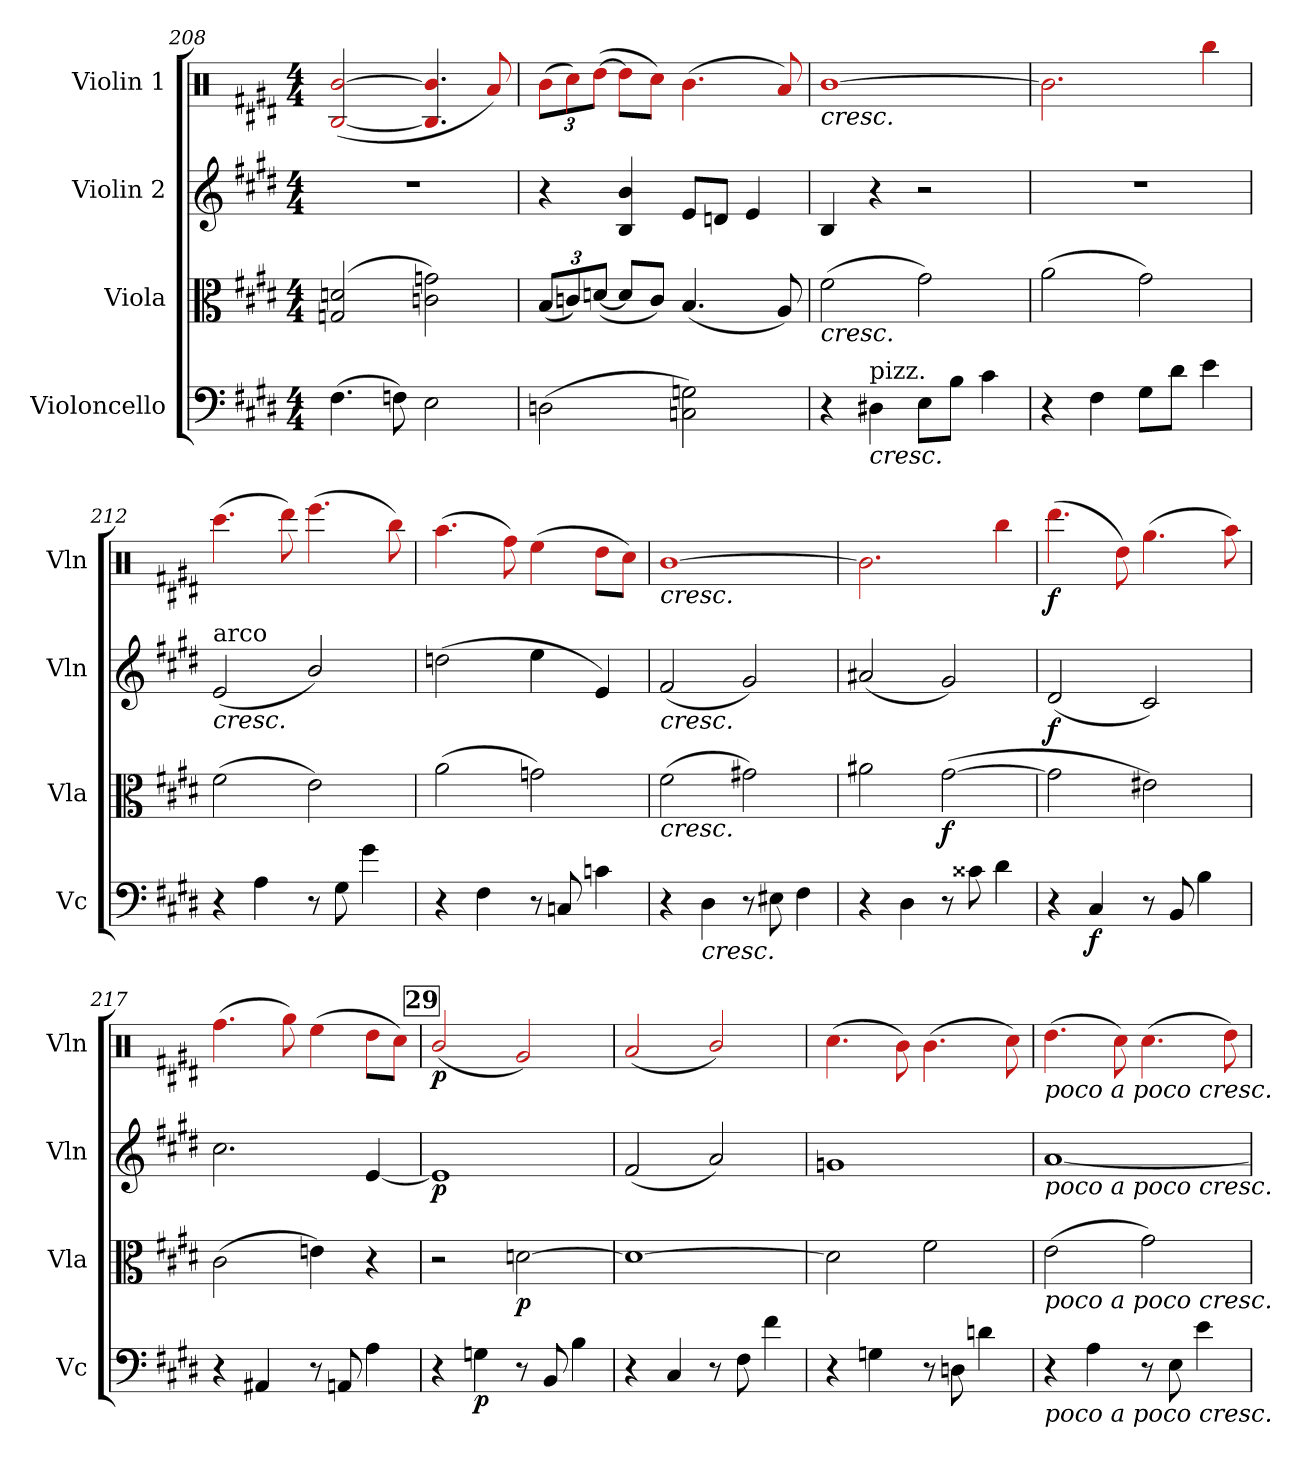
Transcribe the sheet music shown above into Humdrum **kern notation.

**kern	**dynam	**kern	**dynam	**kern	**dynam	**kern	**dynam
*part4	*part4	*part3	*part3	*part2	*part2	*part1	*part1
*staff4	*staff4	*staff3	*staff3	*staff2	*staff2	*staff1	*staff1
*I"Violoncello	*	*I"Viola	*	*I"Violin 2	*	*I"Violin 1	*
*I'Vc	*	*I'Vla	*	*I'Vln	*	*I'Vln	*
*clefF4	*	*clefC3	*	*clefG2	*	*clefX	*
*k[f#c#g#d#]	*	*k[f#c#g#d#]	*	*k[f#c#g#d#]	*	*k[f#c#g#d#]	*
*M4/4	*	*M4/4	*	*M4/4	*	*M4/4	*
=208	=208	=208	=208	=208	=208	=208	=208
(4.F#\	.	(2Gn/ 2dn/	.	1r	.	([2B/ [2b/	.
8Fn\)	.	.	.	.	.	.	.
2E\	.	2cn\ 2gn\)	.	.	.	4.B/] 4.b/]	.
.	.	.	.	.	.	8a/)	.
=209	=209	=209	=209	=209	=209	=209	=209
*	*	*Xbrackettup	*	*	*	*Xbrackettup	*
(2Dn\	.	(12B/L	.	4r	.	(12b\L	.
.	.	12cn/)	.	.	.	12ccn\)	.
.	.	([12dn/J	.	.	.	([12ddn\J	.
.	.	8d/L]	.	4B/ 4b/	.	8dd\L]	.
.	.	8c/J)	.	.	.	8cc\J)	.
2Cn\ 2Gn\)	.	(4.B/	.	8e/L	.	(4.b\	.
.	.	.	.	8dn/J	.	.	.
.	.	.	.	4e/	.	.	.
.	.	8A/)	.	.	.	8a/)	.
!!LO:LB:g=z
=210	=210	=210	=210	=210	=210	=210	=210
!	!	!	!	!	!	!LO:TX:b:i:t=cresc.	!
!	!	!LO:TX:b:i:t=cresc.	!	!	!	!	!
4r	.	(2f#\	.	4B/	.	[1b	.
!LO:TX:a:t=pizz.	!	!	!	!	!	!	!
!LO:TX:b:i:t=cresc.	!	!	!	!	!	!	!
4D#X\	.	.	.	4r	.	.	.
8E\L	.	2g#\)	.	2r	.	.	.
8B\J	.	.	.	.	.	.	.
4c#\	.	.	.	.	.	.	.
=211	=211	=211	=211	=211	=211	=211	=211
4r	.	(2a\	.	1r	.	2.b\]	.
4F#\	.	.	.	.	.	.	.
8G#\L	.	2g#\)	.	.	.	.	.
8d#\J	.	.	.	.	.	.	.
4e\	.	.	.	.	.	4bb\	.
=212	=212	=212	=212	=212	=212	=212	=212
!	!	!	!	!LO:TX:a:t=arco	!	!	!
!	!	!	!	!LO:TX:b:i:t=cresc.	!	!	!
4r	.	(2f#\	.	(2e/	.	(4.ccc\	.
4A\	.	.	.	.	.	.	.
.	.	.	.	.	.	8ddd\)	.
8r	.	2e\)	.	2b/)	.	(4.eee\	.
8G#\	.	.	.	.	.	.	.
4g#\	.	.	.	.	.	.	.
.	.	.	.	.	.	8bb\)	.
=213	=213	=213	=213	=213	=213	=213	=213
4r	.	(2a\	.	(2ddn\	.	(4.aa\	.
4F#\	.	.	.	.	.	.	.
.	.	.	.	.	.	8ff\)	.
8r	.	2gn\)	.	4ee\	.	(4ee\	.
8Cn/	.	.	.	.	.	.	.
4cn\	.	.	.	4e/)	.	8ddn\L	.
.	.	.	.	.	.	8ccn\J)	.
=214	=214	=214	=214	=214	=214	=214	=214
!	!	!	!LO:HP:b	!	!LO:HP:b	!	!LO:HP:b
4r	.	(2f#\	<	(2f#/	<	[1b	<
!	!LO:HP:b	!	!	!	!	!	!
4D#\	<	.	.	.	.	.	.
8r	.	2g#X\)	.	2g#/)	.	.	.
8E#X\	.	.	.	.	.	.	.
4F#\	.	.	.	.	.	.	.
!!LO:LB:g=z
=215	=215	=215	=215	=215	=215	=215	=215
4r	.	2a#X\	.	(2a#X/	.	2.b\]	.
4D#\	.	.	.	.	.	.	.
!	!	!	!LO:DY:b	!	!	!	!
8r	.	([2g#\	f	2g#/)	.	.	.
8c##X\	.	.	.	.	.	.	.
4d#\	.	.	.	.	.	4bb\	.
=216	=216	=216	=216	=216	=216	=216	=216
!	!	!	!	!	!LO:DY:b	!	!LO:DY:b
4r	.	2g#\]	.	(2d#/	f	(4.ddd\	f
!	!LO:DY:b	!	!	!	!	!	!
4C#/	f	.	.	.	.	.	.
.	.	.	.	.	.	8dd\)	.
8r	.	2e#X\)	.	2c#/)	.	(4.gg\	.
8BB/	.	.	.	.	.	.	.
4B\	.	.	.	.	.	.	.
.	.	.	.	.	.	8aa#X\)	.
=217	=217	=217	=217	=217	=217	=217	=217
4r	.	(2c#\	.	2.cc#\	.	(4.ff\	.
4AA#X/	.	.	.	.	.	.	.
.	.	.	.	.	.	8gg\)	.
8r	.	4en\)	.	.	.	(4ee\	.
8AAn/	.	.	.	.	.	.	.
4A\	.	4r	[	[4e/	.	8dd\L	.
.	.	.	.	.	.	8cc\J)	.
.	[	.	.	.	[	.	[
!!LO:REH:place=s1:a:B:cj:fs=14:t=29
=218	=218	=218	=218	=218	=218	=218	=218
!	!	!	!	!	!LO:DY:b	!	!LO:DY:b
4r	.	2r	.	1e]	p	(2b/	p
!	!LO:DY:b	!	!	!	!	!	!
4Gn\	p	.	.	.	.	.	.
!	!	!	!LO:DY:b	!	!	!	!
8r	.	[2dn\	p	.	.	2gn/)	.
8BB/	.	.	.	.	.	.	.
4B\	.	.	.	.	.	.	.
=219	=219	=219	=219	=219	=219	=219	=219
4r	.	1d_	.	(2f#/	.	(2a/	.
4C#/	.	.	.	.	.	.	.
8r	.	.	.	2a/)	.	2b/)	.
8F#\	.	.	.	.	.	.	.
4f#\	.	.	.	.	.	.	.
!!LO:PB:g=z
=220	=220	=220	=220	=220	=220	=220	=220
4r	.	2dn\]	.	1gn	.	(4.cc\	.
4Gn\	.	.	.	.	.	.	.
.	.	.	.	.	.	8b\)	.
8r	.	2f#\	.	.	.	(4.b\	.
8Dn\	.	.	.	.	.	.	.
4dn\	.	.	.	.	.	.	.
.	.	.	.	.	.	8cc\)	.
=221	=221	=221	=221	=221	=221	=221	=221
!	!	!	!	!	!	!LO:TX:b:i:t=poco a poco cresc.	!
!	!	!	!	!LO:TX:b:i:t=poco a poco cresc.	!	!	!
!	!	!LO:TX:b:i:t=poco a poco cresc.	!	!	!	!	!
!LO:TX:b:i:t=poco a poco cresc.	!	!	!	!	!	!	!
4r	.	(2e\	.	[1a	.	(4.dd\	.
4A\	.	.	.	.	.	.	.
.	.	.	.	.	.	8cc\)	.
8r	.	2g#\)	.	.	.	(4.cc\	.
8E\	.	.	.	.	.	.	.
4e\	.	.	.	.	.	.	.
.	.	.	.	.	.	8dd\)	.
=	=	=	=	=	=	=	=
*-	*-	*-	*-	*-	*-	*-	*-
